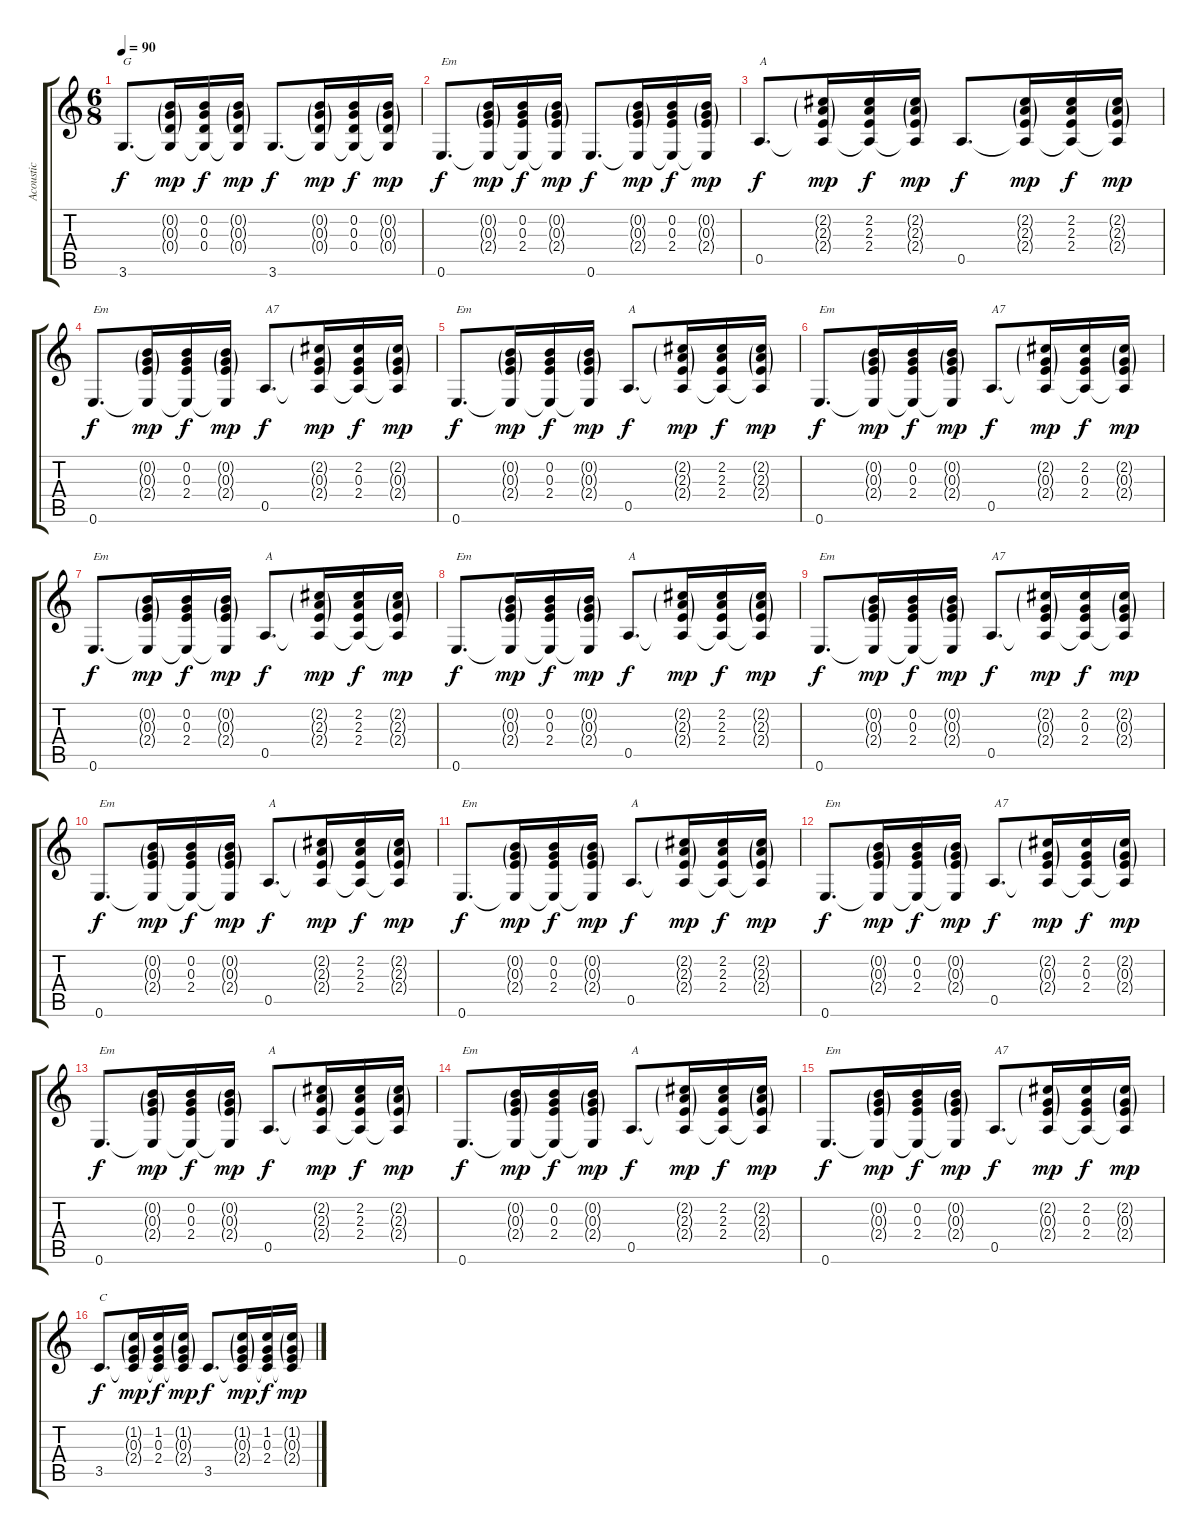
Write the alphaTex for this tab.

\track ("Acoustic" "Acoustic") {instrument acousticguitarsteel}
\staff {score tabs}
\tuning (E4 B3 G3 D3 A2 E2) {hide}
\ts (6 8)
\tempo 90
\clef g2
\ks c
3.6.8{d txt "G" dy f} (0.2{g} 0.3{g} 0.4{g} 3.6{t}).16{dy mp} (0.2 0.3 0.4 3.6{t}).16{dy f} (0.2{g} 0.3{g} 0.4{g} 3.6{t}).16{dy mp} 3.6.8{d dy f} (0.2{g} 0.3{g} 0.4{g} 3.6{t}).16{dy mp} (0.2 0.3 0.4 3.6{t}).16{dy f} (0.2{g} 0.3{g} 0.4{g} 3.6{t}).16{dy mp} |
0.6.8{d txt "Em" dy f} (0.2{g} 0.3{g} 2.4{g} 0.6{t}).16{dy mp} (0.2 0.3 2.4 0.6{t}).16{dy f} (0.2{g} 0.3{g} 2.4{g} 0.6{t}).16{dy mp} 0.6.8{d dy f} (0.2{g} 0.3{g} 2.4{g} 0.6{t}).16{dy mp} (0.2 0.3 2.4 0.6{t}).16{dy f} (0.2{g} 0.3{g} 2.4{g} 0.6{t}).16{dy mp} |
0.5.8{d txt "A" dy f} (2.2{g} 2.3{g} 2.4{g} 0.5{t}).16{dy mp} (2.2 2.3 2.4 0.5{t}).16{dy f} (2.2{g} 2.3{g} 2.4{g} 0.5{t}).16{dy mp} 0.5.8{d dy f} (2.2{g} 2.3{g} 2.4{g} 0.5{t}).16{dy mp} (2.2 2.3 2.4 0.5{t}).16{dy f} (2.2{g} 2.3{g} 2.4{g} 0.5{t}).16{dy mp} |
0.6.8{d txt "Em" dy f} (0.2{g} 0.3{g} 2.4{g} 0.6{t}).16{dy mp} (0.2 0.3 2.4 0.6{t}).16{dy f} (0.2{g} 0.3{g} 2.4{g} 0.6{t}).16{dy mp} 0.5.8{d txt "A7" dy f} (2.2{g} 0.3{g} 2.4{g} 0.5{t}).16{dy mp} (2.2 0.3 2.4 0.5{t}).16{dy f} (2.2{g} 0.3{g} 2.4{g} 0.5{t}).16{dy mp} |
0.6.8{d txt "Em" dy f} (0.2{g} 0.3{g} 2.4{g} 0.6{t}).16{dy mp} (0.2 0.3 2.4 0.6{t}).16{dy f} (0.2{g} 0.3{g} 2.4{g} 0.6{t}).16{dy mp} 0.5.8{d txt "A" dy f} (2.2{g} 2.3{g} 2.4{g} 0.5{t}).16{dy mp} (2.2 2.3 2.4 0.5{t}).16{dy f} (2.2{g} 2.3{g} 2.4{g} 0.5{t}).16{dy mp} |
0.6.8{d txt "Em" dy f} (0.2{g} 0.3{g} 2.4{g} 0.6{t}).16{dy mp} (0.2 0.3 2.4 0.6{t}).16{dy f} (0.2{g} 0.3{g} 2.4{g} 0.6{t}).16{dy mp} 0.5.8{d txt "A7" dy f} (2.2{g} 0.3{g} 2.4{g} 0.5{t}).16{dy mp} (2.2 0.3 2.4 0.5{t}).16{dy f} (2.2{g} 0.3{g} 2.4{g} 0.5{t}).16{dy mp} |
0.6.8{d txt "Em" dy f} (0.2{g} 0.3{g} 2.4{g} 0.6{t}).16{dy mp} (0.2 0.3 2.4 0.6{t}).16{dy f} (0.2{g} 0.3{g} 2.4{g} 0.6{t}).16{dy mp} 0.5.8{d txt "A" dy f} (2.2{g} 2.3{g} 2.4{g} 0.5{t}).16{dy mp} (2.2 2.3 2.4 0.5{t}).16{dy f} (2.2{g} 2.3{g} 2.4{g} 0.5{t}).16{dy mp} |
0.6.8{d txt "Em" dy f} (0.2{g} 0.3{g} 2.4{g} 0.6{t}).16{dy mp} (0.2 0.3 2.4 0.6{t}).16{dy f} (0.2{g} 0.3{g} 2.4{g} 0.6{t}).16{dy mp} 0.5.8{d txt "A" dy f} (2.2{g} 2.3{g} 2.4{g} 0.5{t}).16{dy mp} (2.2 2.3 2.4 0.5{t}).16{dy f} (2.2{g} 2.3{g} 2.4{g} 0.5{t}).16{dy mp} |
0.6.8{d txt "Em" dy f} (0.2{g} 0.3{g} 2.4{g} 0.6{t}).16{dy mp} (0.2 0.3 2.4 0.6{t}).16{dy f} (0.2{g} 0.3{g} 2.4{g} 0.6{t}).16{dy mp} 0.5.8{d txt "A7" dy f} (2.2{g} 0.3{g} 2.4{g} 0.5{t}).16{dy mp} (2.2 0.3 2.4 0.5{t}).16{dy f} (2.2{g} 0.3{g} 2.4{g} 0.5{t}).16{dy mp} |
0.6.8{d txt "Em" dy f} (0.2{g} 0.3{g} 2.4{g} 0.6{t}).16{dy mp} (0.2 0.3 2.4 0.6{t}).16{dy f} (0.2{g} 0.3{g} 2.4{g} 0.6{t}).16{dy mp} 0.5.8{d txt "A" dy f} (2.2{g} 2.3{g} 2.4{g} 0.5{t}).16{dy mp} (2.2 2.3 2.4 0.5{t}).16{dy f} (2.2{g} 2.3{g} 2.4{g} 0.5{t}).16{dy mp} |
0.6.8{d txt "Em" dy f} (0.2{g} 0.3{g} 2.4{g} 0.6{t}).16{dy mp} (0.2 0.3 2.4 0.6{t}).16{dy f} (0.2{g} 0.3{g} 2.4{g} 0.6{t}).16{dy mp} 0.5.8{d txt "A" dy f} (2.2{g} 2.3{g} 2.4{g} 0.5{t}).16{dy mp} (2.2 2.3 2.4 0.5{t}).16{dy f} (2.2{g} 2.3{g} 2.4{g} 0.5{t}).16{dy mp} |
0.6.8{d txt "Em" dy f} (0.2{g} 0.3{g} 2.4{g} 0.6{t}).16{dy mp} (0.2 0.3 2.4 0.6{t}).16{dy f} (0.2{g} 0.3{g} 2.4{g} 0.6{t}).16{dy mp} 0.5.8{d txt "A7" dy f} (2.2{g} 0.3{g} 2.4{g} 0.5{t}).16{dy mp} (2.2 0.3 2.4 0.5{t}).16{dy f} (2.2{g} 0.3{g} 2.4{g} 0.5{t}).16{dy mp} |
0.6.8{d txt "Em" dy f} (0.2{g} 0.3{g} 2.4{g} 0.6{t}).16{dy mp} (0.2 0.3 2.4 0.6{t}).16{dy f} (0.2{g} 0.3{g} 2.4{g} 0.6{t}).16{dy mp} 0.5.8{d txt "A" dy f} (2.2{g} 2.3{g} 2.4{g} 0.5{t}).16{dy mp} (2.2 2.3 2.4 0.5{t}).16{dy f} (2.2{g} 2.3{g} 2.4{g} 0.5{t}).16{dy mp} |
0.6.8{d txt "Em" dy f} (0.2{g} 0.3{g} 2.4{g} 0.6{t}).16{dy mp} (0.2 0.3 2.4 0.6{t}).16{dy f} (0.2{g} 0.3{g} 2.4{g} 0.6{t}).16{dy mp} 0.5.8{d txt "A" dy f} (2.2{g} 2.3{g} 2.4{g} 0.5{t}).16{dy mp} (2.2 2.3 2.4 0.5{t}).16{dy f} (2.2{g} 2.3{g} 2.4{g} 0.5{t}).16{dy mp} |
0.6.8{d txt "Em" dy f} (0.2{g} 0.3{g} 2.4{g} 0.6{t}).16{dy mp} (0.2 0.3 2.4 0.6{t}).16{dy f} (0.2{g} 0.3{g} 2.4{g} 0.6{t}).16{dy mp} 0.5.8{d txt "A7" dy f} (2.2{g} 0.3{g} 2.4{g} 0.5{t}).16{dy mp} (2.2 0.3 2.4 0.5{t}).16{dy f} (2.2{g} 0.3{g} 2.4{g} 0.5{t}).16{dy mp} |
3.5.8{d txt "C" dy f} (1.2{g} 0.3{g} 2.4{g} 3.5{t}).16{dy mp} (1.2 0.3 2.4 3.5{t}).16{dy f} (1.2{g} 0.3{g} 2.4{g} 3.5{t}).16{dy mp} 3.5.8{d dy f} (1.2{g} 0.3{g} 2.4{g} 3.5{t}).16{dy mp} (1.2 0.3 2.4 3.5{t}).16{dy f} (1.2{g} 0.3{g} 2.4{g} 3.5{t}).16{dy mp}
